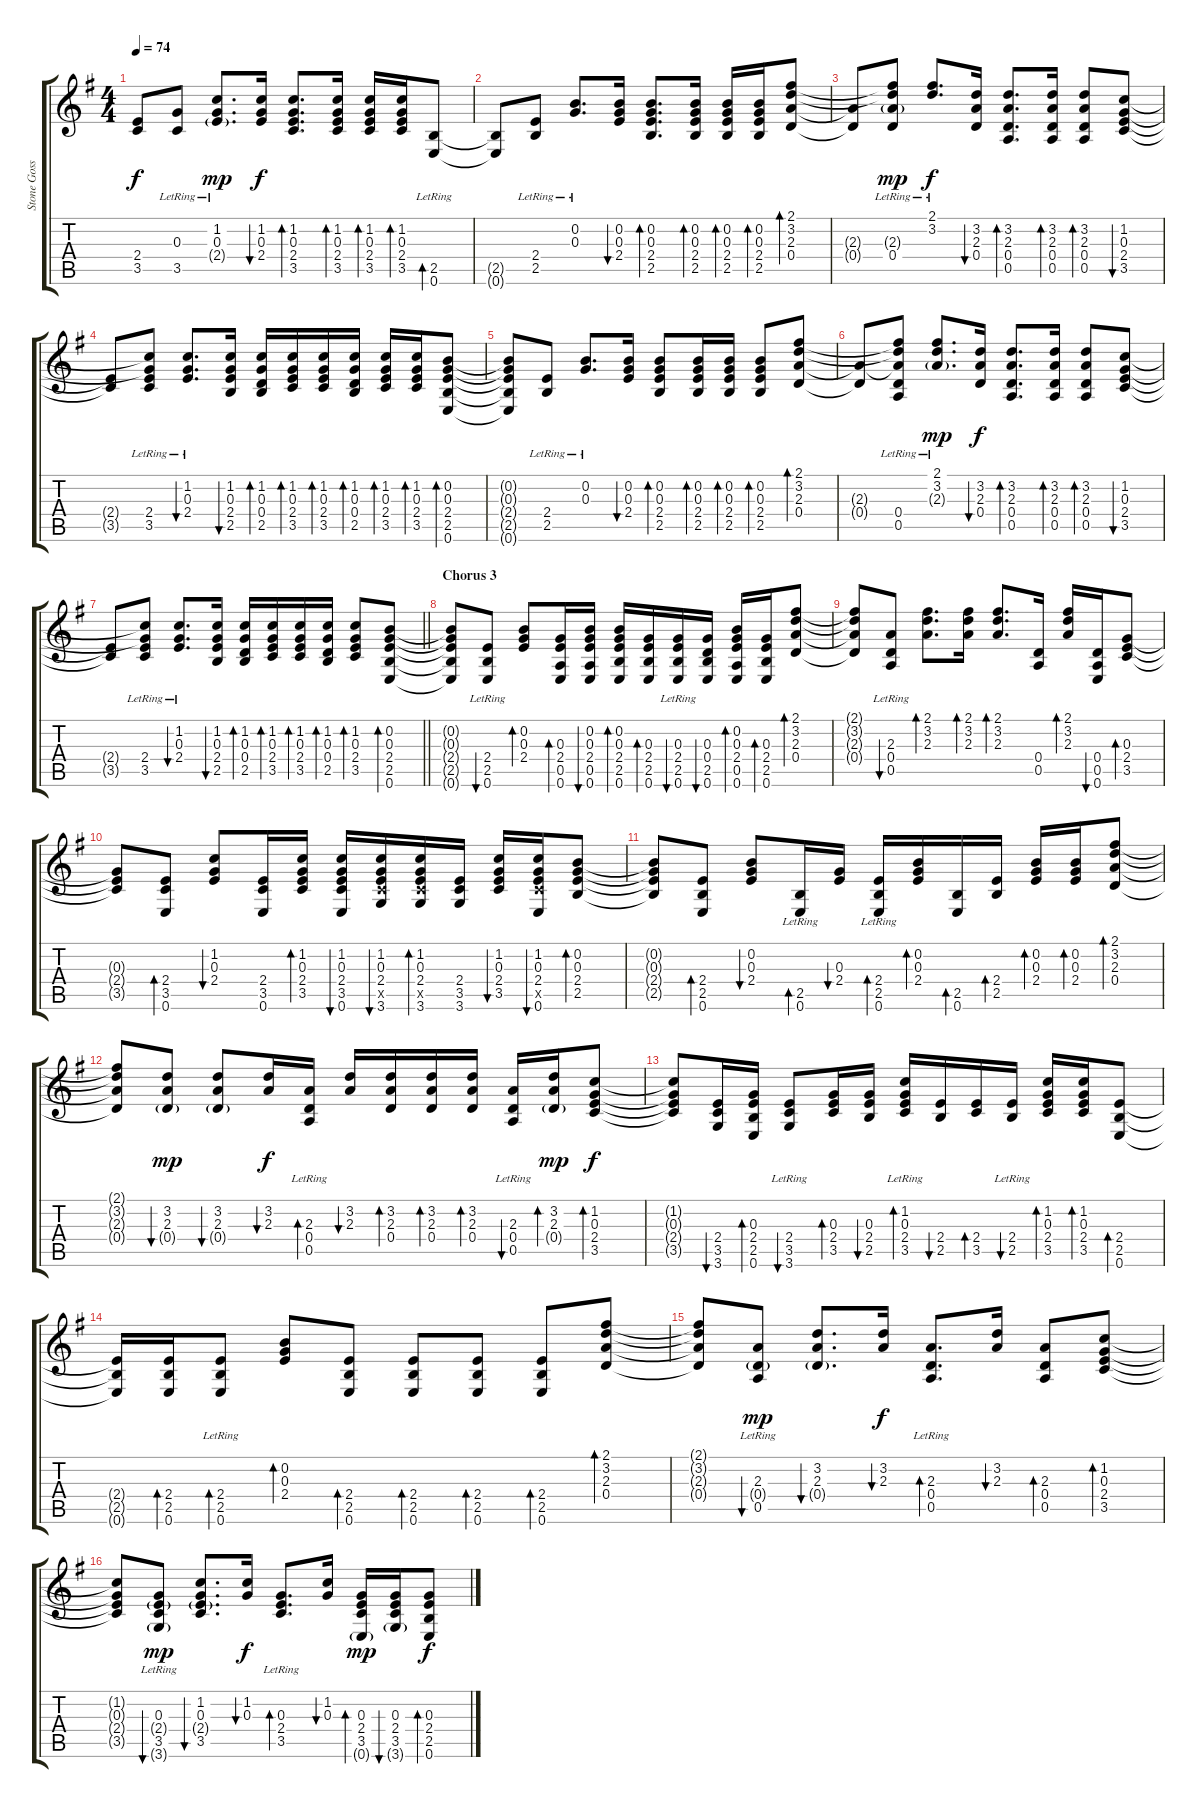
\track ("Stone Gossard" "Stone Goss") {instrument electricguitarclean}
\staff {score tabs}
\tuning (E4 B3 G3 D3 A2 E2) {hide}
\ts (4 4)
\tempo 74
\clef g2
\ks eminor
(2.4{t} 3.5{t}).8{dy f} (0.3{t} 3.5{lr}).8 (1.2{lr} 0.3{lr} 2.4{g}).8{d dy mp} (1.2 0.3 2.4).16{bu 30 dy f} (1.2 0.3 2.4 3.5).8{d bd 30} (1.2 0.3 2.4 3.5).16{bd 30} (1.2 0.3 2.4 3.5).16{bd 30} (1.2 0.3 2.4 3.5).16{bd 30} (2.5{lr} 0.6{lr}).8{bd 30} |
(2.5{t} 0.6{t}).8 (2.4{lr} 2.5{lr}).8 (0.2{lr} 0.3{lr}).8{d} (0.2 0.3 2.4).16{bu 30} (0.2 0.3 2.4 2.5).8{d bd 30} (0.2 0.3 2.4 2.5).16{bd 30} (0.2 0.3 2.4 2.5).16{bd 30} (0.2 0.3 2.4 2.5).16{bd 30} (2.1 3.2 2.3 0.4).8{bd 30} |
(2.3{t} 0.4{t}).8 (2.1{t} 3.2{t} 2.3{g} 0.4{lr}).8{dy mp} (2.1{lr} 3.2{lr}).8{d dy f} (3.2 2.3 0.4).16{bu 30} (3.2 2.3 0.4 0.5).8{d bd 30} (3.2 2.3 0.4 0.5).16{bd 30} (3.2 2.3 0.4 0.5).8{bd 30} (1.2 0.3 2.4 3.5).8{bu 30} |
(2.4{t} 3.5{t}).8 (1.2{t} 0.3{t} 2.4 3.5{lr}).8 (1.2{lr} 0.3{lr} 2.4).8{d bu 30} (1.2 0.3 2.4 2.5).16{bu 30} (1.2 0.3 0.4 2.5).16{bd 30} (1.2 0.3 2.4 3.5).16{bd 30} (1.2 0.3 2.4 3.5).16{bd 30} (1.2 0.3 0.4 2.5).16{bd 30} (1.2 0.3 2.4 3.5).16{bd 30} (1.2 0.3 2.4 3.5).16{bd 30} (0.2 0.3 2.4 2.5 0.6).8{bd 30} |
(0.2{t} 0.3{t} 2.4{t} 2.5{t} 0.6{t}).8 (2.4{lr} 2.5{lr}).8 (0.2{lr} 0.3{lr}).8{d} (0.2 0.3 2.4).16{bu 30} (0.2 0.3 2.4 2.5).8{bd 30} (0.2 0.3 2.4 2.5).16{bd 30} (0.2 0.3 2.4 2.5).16{bd 30} (0.2 0.3 2.4 2.5).8{bd 30} (2.1 3.2 2.3 0.4).8{bd 30} |
(2.3{t} 0.4{t}).8 (2.1{t} 3.2{t} 2.3{t} 0.4{lr} 0.5{lr}).8 (2.1{lr} 3.2{lr} 2.3{g}).8{d dy mp} (3.2 2.3 0.4).16{bu 30 dy f} (3.2 2.3 0.4 0.5).8{d bd 30} (3.2 2.3 0.4 0.5).16{bd 30} (3.2 2.3 0.4 0.5).8{bd 30} (1.2 0.3 2.4 3.5).8{bu 30} |
\barLineRight lightlight
(2.4{t} 3.5{t}).8 (1.2{t} 0.3{t} 2.4 3.5{lr}).8 (1.2{lr} 0.3{lr} 2.4).8{d bu 30} (1.2 0.3 2.4 2.5).16{bu 30} (1.2 0.3 0.4 2.5).16{bd 30} (1.2 0.3 2.4 3.5).16{bd 30} (1.2 0.3 2.4 3.5).16{bd 30} (1.2 0.3 0.4 2.5).16{bd 30} (1.2 0.3 2.4 3.5).8{bd 30} (0.2 0.3 2.4 2.5 0.6).8{bd 30} |
\section ("" "Chorus 3")
(0.2{t} 0.3{t} 2.4{t} 2.5{t} 0.6{t}).8 (2.4 2.5{lr} 0.6{lr}).8{bu 30} (0.2 0.3 2.4).8{bd 30} (0.3 2.4 0.5 0.6).16{bd 30} (0.2 0.3 2.4 0.5 0.6).16{bu 30} (0.2 0.3 2.4 2.5 0.6).16{bd 30} (0.3 2.4 2.5 0.6).16{bd 30} (0.3 2.4 2.5{lr} 0.6).16{bu 30} (0.3 0.4 2.5 0.6).16{bu 30} (0.2 0.3 2.4 0.5 0.6).16{bd 30} (0.3 2.4 2.5 0.6).16{bd 30} (2.1 3.2 2.3 0.4).8{bd 30} |
(2.1{t} 3.2{t} 2.3{t} 0.4{t}).8 (2.3 0.4{lr} 0.5{lr}).8{bu 30} (2.1 3.2 2.3).8{d bd 30} (2.1 3.2 2.3).16{bd 30} (2.1 3.2 2.3).8{d bd 30} (0.4 0.5).16 (2.1 3.2 2.3).16{bd 30} (0.4 0.5 0.6).16{bu 30} (0.3 2.4 3.5).8{bd 30} |
(0.3{t} 2.4{t} 3.5{t}).8 (2.4 3.5 0.6).8{bd 30} (1.2 0.3 2.4).8{bu 30} (2.4 3.5 0.6).16 (1.2 0.3 2.4 3.5).16{bd 30} (1.2 0.3 2.4 3.5 0.6).16{bu 30} (1.2 0.3 2.4 3.5{x} 3.6).16{bu 30} (1.2 0.3 2.4 3.5{x} 3.6).16{bd 30} (2.4 3.5 3.6).16 (1.2 0.3 2.4 3.5).16{bu 30} (1.2 0.3 2.4 3.5{x} 0.6).16{bu 30} (0.2 0.3 2.4 2.5).8{bd 30} |
(0.2{t} 0.3{t} 2.4{t} 2.5{t}).8 (2.4 2.5 0.6).8{bd 30} (0.2 0.3 2.4).8{bu 30} (2.5{lr} 0.6{lr}).16{bd 30} (0.3 2.4).16{bu 30} (2.4 2.5{lr} 0.6{lr}).16{bd 30} (0.2 0.3 2.4).16{bd 30} (2.5 0.6).16{bd 30} (2.4 2.5).16{bd 30} (0.2 0.3 2.4).16{bd 30} (0.2 0.3 2.4).16{bd 30} (2.1 3.2 2.3 0.4).8{bd 30} |
(2.1{t} 3.2{t} 2.3{t} 0.4{t}).8 (3.2 2.3 0.4{g}).8{bu 30 dy mp} (3.2 2.3 0.4{g}).8{bu 30} (3.2 2.3).16{bu 30 dy f} (2.3 0.4{lr} 0.5{lr}).16{bd 30} (3.2 2.3).16{bu 30} (3.2 2.3 0.4).16{bd 30} (3.2 2.3 0.4).16{bd 30} (3.2 2.3 0.4).16{bd 30} (2.3 0.4 0.5{lr}).16{bu 30} (3.2 2.3 0.4{g}).16{bd 30 dy mp} (1.2 0.3 2.4 3.5).8{bd 30 dy f} |
(1.2{t} 0.3{t} 2.4{t} 3.5{t}).8 (2.4 3.5 3.6).16{bu 30} (0.3 2.4 2.5 0.6).16{bd 30} (2.4 3.5 3.6{lr}).8{bu 30} (0.3 2.4 3.5).16{bd 30} (0.3 2.4 2.5).16{bu 30} (1.2{lr} 0.3{lr} 2.4 3.5).16{bd 30} (2.4 2.5).16{bu 30} (2.4 3.5).16{bd 30} (2.4 2.5{lr}).16{bu 30} (1.2 0.3 2.4 3.5).16{bd 30} (1.2 0.3 2.4 3.5).16{bd 30} (2.4 2.5 0.6).8{bd 30} |
(2.4{t} 2.5{t} 0.6{t}).16 (2.4 2.5 0.6).16{bd 30} (2.4 2.5{lr} 0.6{lr}).8{bd 30} (0.2 0.3 2.4).8{bd 30} (2.4 2.5 0.6).8{bd 30} (2.4 2.5 0.6).8{bd 30} (2.4 2.5 0.6).8{bd 30} (2.4 2.5 0.6).8{bd 30} (2.1 3.2 2.3 0.4).8{bd 30} |
(2.1{t} 3.2{t} 2.3{t} 0.4{t}).8 (2.3 0.4{g} 0.5{lr}).8{bu 30 dy mp} (3.2 2.3 0.4{g}).8{d bu 30} (3.2 2.3).16{bu 30 dy f} (2.3 0.4{lr} 0.5{lr}).8{d bd 30} (3.2 2.3).16{bu 30} (2.3 0.4 0.5).8{bd 30} (1.2 0.3 2.4 3.5).8{bd 30} |
(1.2{t} 0.3{t} 2.4{t} 3.5{t}).8 (0.3 2.4{g} 3.5{lr} 3.6{g}).8{bu 30 dy mp} (1.2 0.3 2.4{g} 3.5).8{d bu 30} (1.2 0.3).16{bu 30 dy f} (0.3 2.4{lr} 3.5{lr}).8{d bd 30} (1.2 0.3).16{bu 30} (0.3 2.4 3.5 0.6{g}).16{bd 30 dy mp} (0.3 2.4 3.5 3.6{g}).16{bu 30} (0.3 2.4 2.5 0.6).8{bd 30 dy f}
